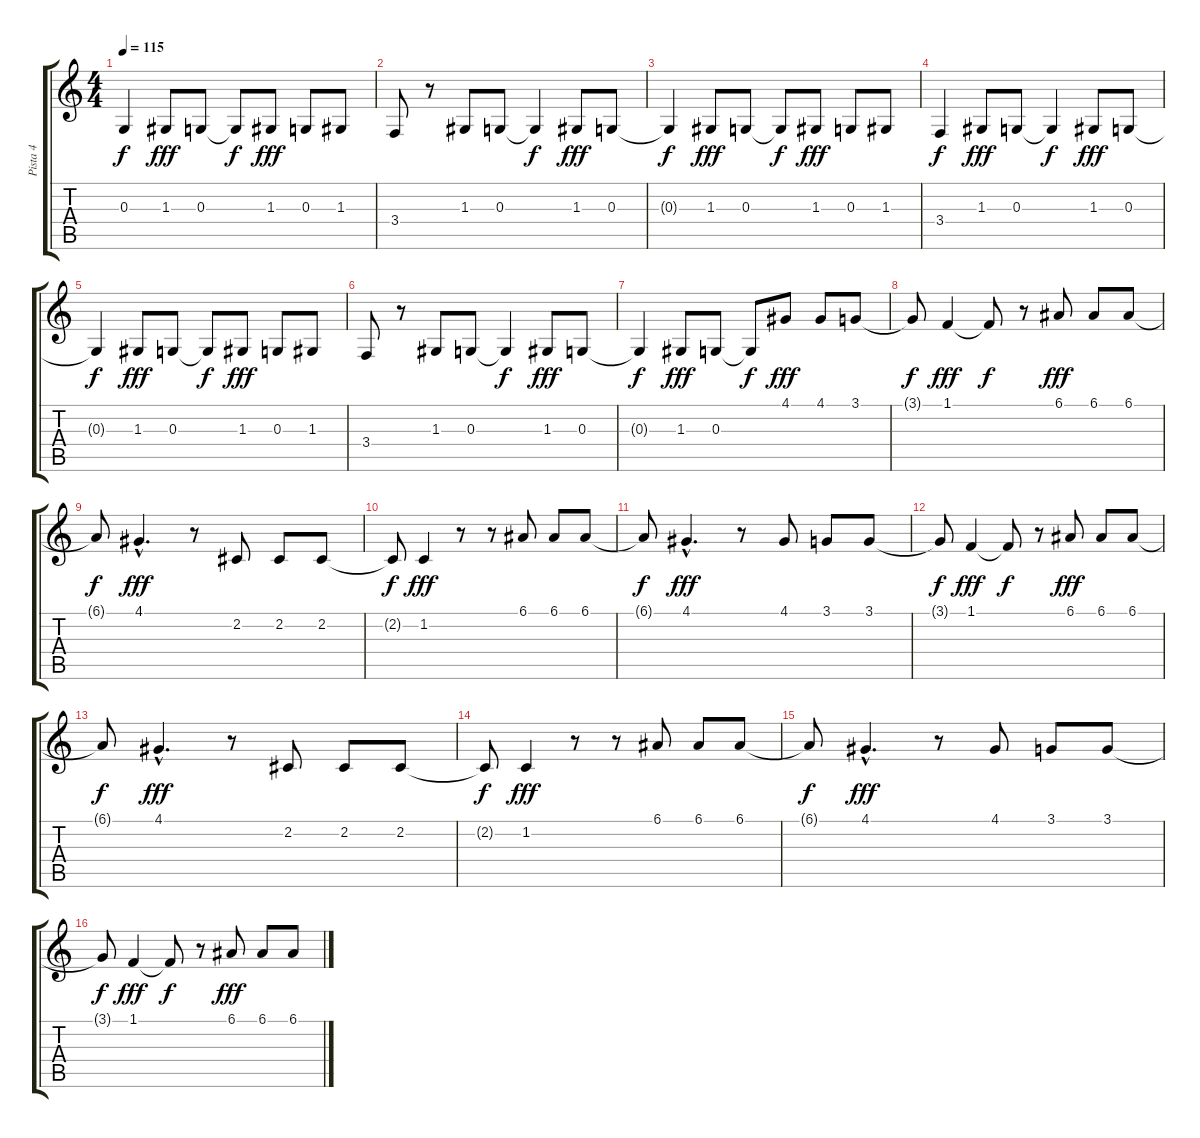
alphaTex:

\track ("Pista 4" "Pista 4") {instrument synthbrass1}
\staff {score tabs}
\tuning (E4 B3 G3 D3 A2 E2) {hide}
\ts (4 4)
\tempo 115
\clef g2
\ks c
0.3{t}.4{dy f} 1.3.8{dy fff} 0.3.8 0.3{t}.8{dy f} 1.3.8{dy fff} 0.3.8 1.3.8 |
3.4.8 r.8 1.3.8 0.3.8 0.3{t}.4{dy f} 1.3.8{dy fff} 0.3.8 |
0.3{t}.4{dy f} 1.3.8{dy fff} 0.3.8 0.3{t}.8{dy f} 1.3.8{dy fff} 0.3.8 1.3.8 |
3.4.4{dy f} 1.3.8{dy fff} 0.3.8 0.3{t}.4{dy f} 1.3.8{dy fff} 0.3.8 |
0.3{t}.4{dy f} 1.3.8{dy fff} 0.3.8 0.3{t}.8{dy f} 1.3.8{dy fff} 0.3.8 1.3.8 |
3.4.8 r.8 1.3.8 0.3.8 0.3{t}.4{dy f} 1.3.8{dy fff} 0.3.8 |
0.3{t}.4{dy f} 1.3.8{dy fff} 0.3.8 0.3{t}.8{dy f} 4.1.8{dy fff instrument synthbrass1} 4.1.8 3.1.8 |
3.1{t}.8{dy f} 1.1.4{dy fff} 1.1{t}.8{dy f} r.8 6.1.8{dy fff} 6.1.8 6.1.8 |
6.1{t}.8{dy f} 4.1{hac}.4{d dy fff} r.8 2.2.8 2.2.8 2.2.8 |
2.2{t}.8{dy f} 1.2.4{dy fff} r.8 r.8 6.1.8 6.1.8 6.1.8 |
6.1{t}.8{dy f} 4.1{hac}.4{d dy fff} r.8 4.1.8 3.1.8 3.1.8 |
3.1{t}.8{dy f} 1.1.4{dy fff} 1.1{t}.8{dy f} r.8 6.1.8{dy fff} 6.1.8 6.1.8 |
6.1{t}.8{dy f} 4.1{hac}.4{d dy fff} r.8 2.2.8 2.2.8 2.2.8 |
2.2{t}.8{dy f} 1.2.4{dy fff} r.8 r.8 6.1.8 6.1.8 6.1.8 |
6.1{t}.8{dy f} 4.1{hac}.4{d dy fff} r.8 4.1.8 3.1.8 3.1.8 |
3.1{t}.8{dy f} 1.1.4{dy fff} 1.1{t}.8{dy f} r.8 6.1.8{dy fff} 6.1.8 6.1.8
